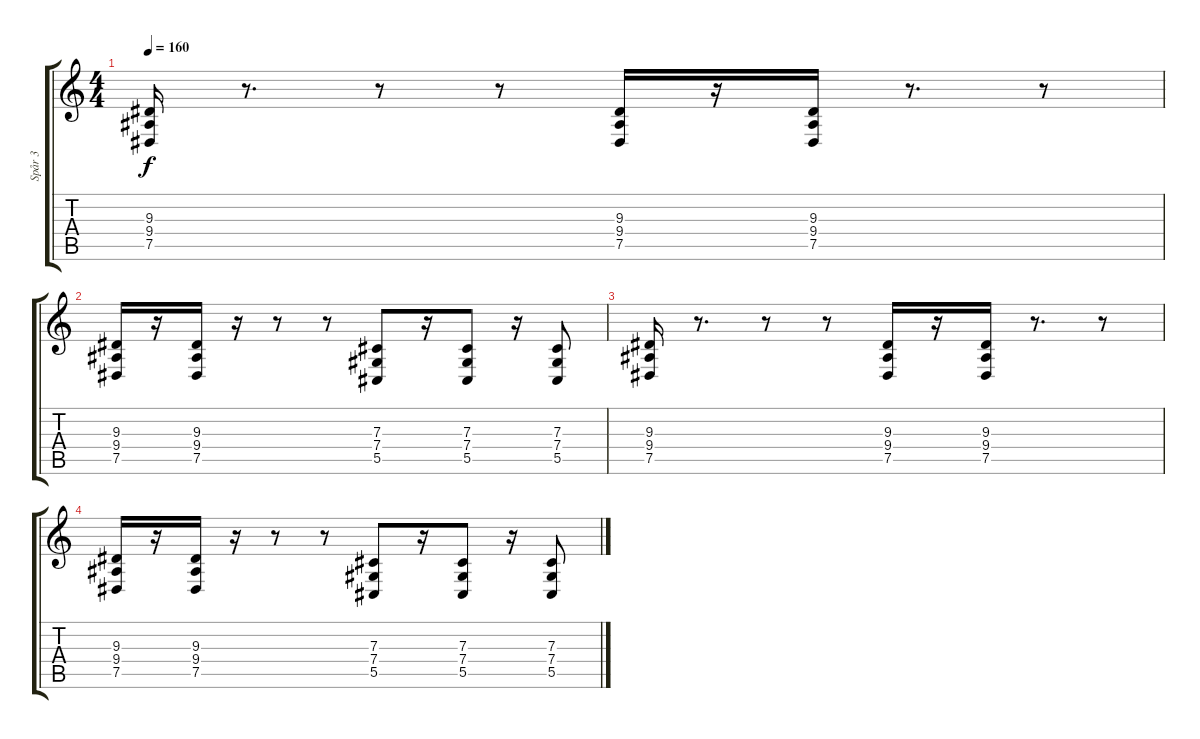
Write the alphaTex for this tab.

\track ("Spår 3" "Spår 3") {instrument trumpet}
\staff {score tabs}
\tuning (Eb4 Bb3 Gb3 Db3 Ab2 Eb2) {hide}
\ts (4 4)
\tempo 160
\clef g2
\ks c
(9.3 9.4 7.5).16{dy f} r.8{d} r.8 r.8 (9.3 9.4 7.5).16 r.16 (9.3 9.4 7.5).16 r.8{d} r.8 |
(9.3 9.4 7.5).16 r.16 (9.3 9.4 7.5).16 r.16 r.8 r.8 (7.3 7.4 5.5).8 r.16 (7.3 7.4 5.5).8 r.16 (7.3 7.4 5.5).8 |
(9.3 9.4 7.5).16 r.8{d} r.8 r.8 (9.3 9.4 7.5).16 r.16 (9.3 9.4 7.5).16 r.8{d} r.8 |
(9.3 9.4 7.5).16 r.16 (9.3 9.4 7.5).16 r.16 r.8 r.8 (7.3 7.4 5.5).8 r.16 (7.3 7.4 5.5).8 r.16 (7.3 7.4 5.5).8
